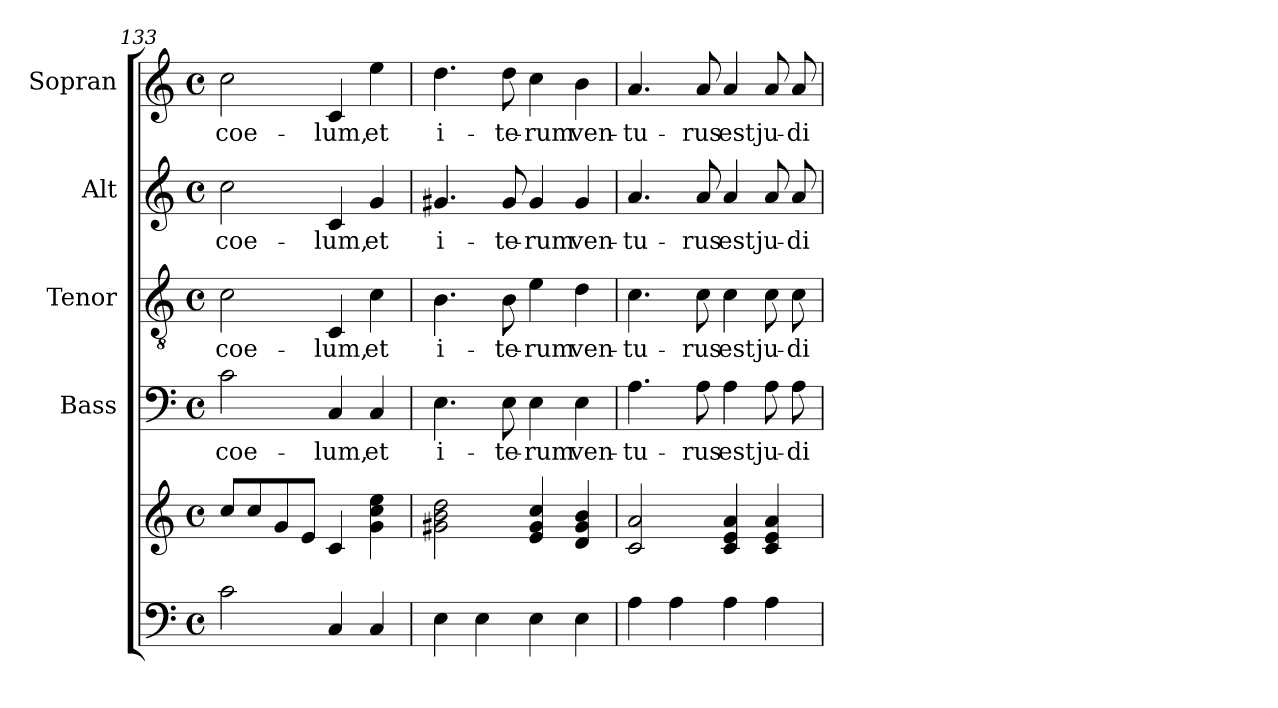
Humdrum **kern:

**kern	**kern	**kern	**text	**kern	**text	**kern	**text	**kern	**text
*part5	*part5	*part4	*part4	*part3	*part3	*part2	*part2	*part1	*part1
*staff6	*staff5	*staff4	*staff4	*staff3	*staff3	*staff2	*staff2	*staff1	*staff1
*	*	*I"Bass	*	*I"Tenor	*	*I"Alt	*	*I"Sopran	*
*	*	*I'B.	*	*I'T.	*	*I'A.	*	*I'S.	*
*clefF4	*clefG2	*clefF4	*	*clefGv2	*	*clefG2	*	*clefG2	*
*k[]	*k[]	*k[]	*	*k[]	*	*k[]	*	*k[]	*
*C:	*C:	*C:	*	*C:	*	*C:	*	*C:	*
*M4/4	*M4/4	*M4/4	*	*M4/4	*	*M4/4	*	*M4/4	*
*met(c)	*met(c)	*met(c)	*	*met(c)	*	*met(c)	*	*met(c)	*
=133	=133	=133	=133	=133	=133	=133	=133	=133	=133
!	!	!	!LO:LY:b	!	!LO:LY:b	!	!LO:LY:b	!	!LO:LY:b
2c\	8cc/L	2c\	coe-	2c\	coe-	2cc\	coe-	2cc\	coe-
.	8cc/	.	.	.	.	.	.	.	.
.	8g/	.	.	.	.	.	.	.	.
.	8e/J	.	.	.	.	.	.	.	.
!	!	!	!LO:LY:b	!	!LO:LY:b	!	!LO:LY:b	!	!LO:LY:b
4C/	4c/	4C/	-lum,	4C/	-lum,	4c/	-lum,	4c/	-lum,
!	!	!	!LO:LY:b	!	!LO:LY:b	!	!LO:LY:b	!	!LO:LY:b
4C/	4g\ 4cc\ 4ee\	4C/	et	4c\	et	4g/	et	4ee\	et
!!LO:PB:g=z
=134	=134	=134	=134	=134	=134	=134	=134	=134	=134
!	!	!	!LO:LY:b	!	!LO:LY:b	!	!LO:LY:b	!	!LO:LY:b
4E\	2g#X\ 2b\ 2dd\	4.E\	i-	4.B\	i-	4.g#X/	i-	4.dd\	i-
4E\	.	.	.	.	.	.	.	.	.
!	!	!	!LO:LY:b	!	!LO:LY:b	!	!LO:LY:b	!	!LO:LY:b
.	.	8E\	-te-	8B\	-te-	8g#/	-te-	8dd\	-te-
!	!	!	!LO:LY:b	!	!LO:LY:b	!	!LO:LY:b	!	!LO:LY:b
4E\	4e/ 4g#/ 4cc/	4E\	-rum	4e\	-rum	4g#/	-rum	4cc\	-rum
!	!	!	!LO:LY:b	!	!LO:LY:b	!	!LO:LY:b	!	!LO:LY:b
4E\	4d/ 4g#/ 4b/	4E\	ven-	4d\	ven-	4g#/	ven-	4b\	ven-
=135	=135	=135	=135	=135	=135	=135	=135	=135	=135
!	!	!	!LO:LY:b	!	!LO:LY:b	!	!LO:LY:b	!	!LO:LY:b
4A\	2c/ 2a/	4.A\	-tu-	4.c\	-tu-	4.a/	-tu-	4.a/	-tu-
4A\	.	.	.	.	.	.	.	.	.
!	!	!	!LO:LY:b	!	!LO:LY:b	!	!LO:LY:b	!	!LO:LY:b
.	.	8A\	-rus	8c\	-rus	8a/	-rus	8a/	-rus
!	!	!	!LO:LY:b	!	!LO:LY:b	!	!LO:LY:b	!	!LO:LY:b
4A\	4c/ 4e/ 4a/	4A\	est	4c\	est	4a/	est	4a/	est
!	!	!	!LO:LY:b	!	!LO:LY:b	!	!LO:LY:b	!	!LO:LY:b
4A\	4c/ 4e/ 4a/	8A\	ju-	8c\	ju-	8a/	ju-	8a/	ju-
!	!	!	!LO:LY:b	!	!LO:LY:b	!	!LO:LY:b	!	!LO:LY:b
.	.	8A\	-di-	8c\	-di-	8a/	-di-	8a/	-di-
=	=	=	=	=	=	=	=	=	=
*-	*-	*-	*-	*-	*-	*-	*-	*-	*-
